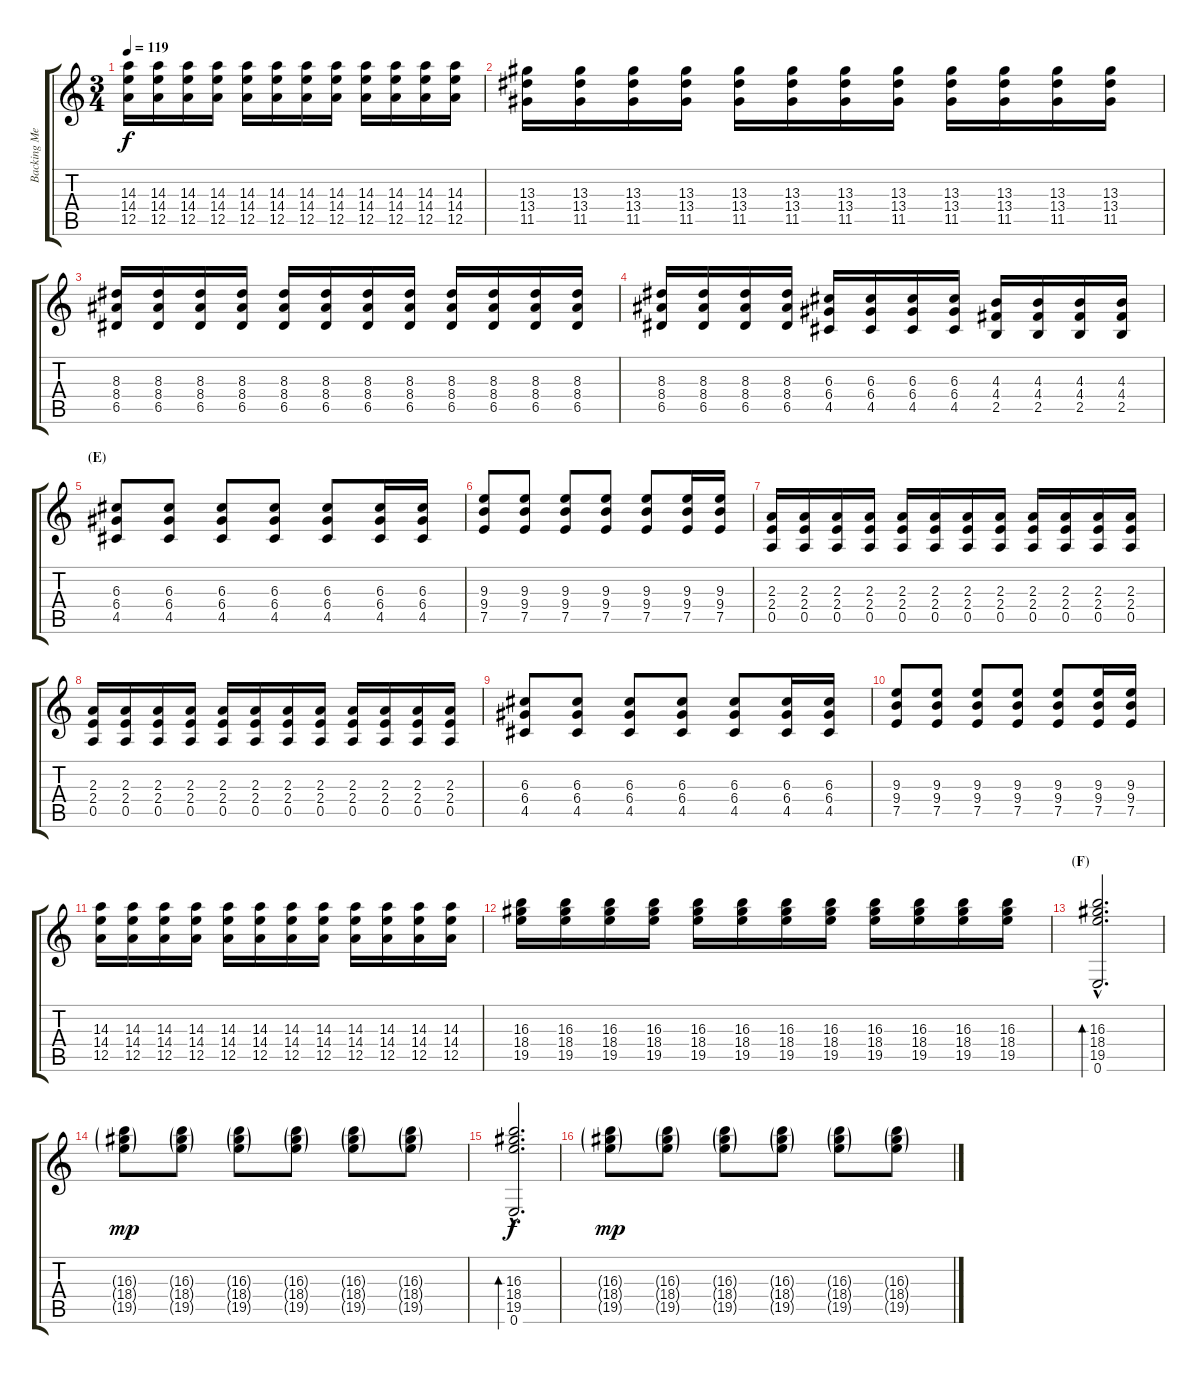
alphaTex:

\track ("Backing Melody" "Backing Me") {instrument electricguitarjazz}
\staff {score tabs}
\tuning (E4 B3 G3 D3 A2 E2) {hide}
\ts (3 4)
\tempo 119
\clef g2
\ks c
(14.3 14.4 12.5).16{dy f} (14.3 14.4 12.5).16 (14.3 14.4 12.5).16 (14.3 14.4 12.5).16 (14.3 14.4 12.5).16 (14.3 14.4 12.5).16 (14.3 14.4 12.5).16 (14.3 14.4 12.5).16 (14.3 14.4 12.5).16 (14.3 14.4 12.5).16 (14.3 14.4 12.5).16 (14.3 14.4 12.5).16 |
(13.3 13.4 11.5).16 (13.3 13.4 11.5).16 (13.3 13.4 11.5).16 (13.3 13.4 11.5).16 (13.3 13.4 11.5).16 (13.3 13.4 11.5).16 (13.3 13.4 11.5).16 (13.3 13.4 11.5).16 (13.3 13.4 11.5).16 (13.3 13.4 11.5).16 (13.3 13.4 11.5).16 (13.3 13.4 11.5).16 |
(8.3 8.4 6.5).16 (8.3 8.4 6.5).16 (8.3 8.4 6.5).16 (8.3 8.4 6.5).16 (8.3 8.4 6.5).16 (8.3 8.4 6.5).16 (8.3 8.4 6.5).16 (8.3 8.4 6.5).16 (8.3 8.4 6.5).16 (8.3 8.4 6.5).16 (8.3 8.4 6.5).16 (8.3 8.4 6.5).16 |
(8.3 8.4 6.5).16 (8.3 8.4 6.5).16 (8.3 8.4 6.5).16 (8.3 8.4 6.5).16 (6.3 6.4 4.5).16 (6.3 6.4 4.5).16 (6.3 6.4 4.5).16 (6.3 6.4 4.5).16 (4.3 4.4 2.5).16 (4.3 4.4 2.5).16 (4.3 4.4 2.5).16 (4.3 4.4 2.5).16 |
\section ("" "(E)")
(6.3 6.4 4.5).8 (6.3 6.4 4.5).8 (6.3 6.4 4.5).8 (6.3 6.4 4.5).8 (6.3 6.4 4.5).8 (6.3 6.4 4.5).16 (6.3 6.4 4.5).16 |
(9.3 9.4 7.5).8 (9.3 9.4 7.5).8 (9.3 9.4 7.5).8 (9.3 9.4 7.5).8 (9.3 9.4 7.5).8 (9.3 9.4 7.5).16 (9.3 9.4 7.5).16 |
(2.3 2.4 0.5).16 (2.3 2.4 0.5).16 (2.3 2.4 0.5).16 (2.3 2.4 0.5).16 (2.3 2.4 0.5).16 (2.3 2.4 0.5).16 (2.3 2.4 0.5).16 (2.3 2.4 0.5).16 (2.3 2.4 0.5).16 (2.3 2.4 0.5).16 (2.3 2.4 0.5).16 (2.3 2.4 0.5).16 |
(2.3 2.4 0.5).16 (2.3 2.4 0.5).16 (2.3 2.4 0.5).16 (2.3 2.4 0.5).16 (2.3 2.4 0.5).16 (2.3 2.4 0.5).16 (2.3 2.4 0.5).16 (2.3 2.4 0.5).16 (2.3 2.4 0.5).16 (2.3 2.4 0.5).16 (2.3 2.4 0.5).16 (2.3 2.4 0.5).16 |
(6.3 6.4 4.5).8 (6.3 6.4 4.5).8 (6.3 6.4 4.5).8 (6.3 6.4 4.5).8 (6.3 6.4 4.5).8 (6.3 6.4 4.5).16 (6.3 6.4 4.5).16 |
(9.3 9.4 7.5).8 (9.3 9.4 7.5).8 (9.3 9.4 7.5).8 (9.3 9.4 7.5).8 (9.3 9.4 7.5).8 (9.3 9.4 7.5).16 (9.3 9.4 7.5).16 |
(14.3 14.4 12.5).16 (14.3 14.4 12.5).16 (14.3 14.4 12.5).16 (14.3 14.4 12.5).16 (14.3 14.4 12.5).16 (14.3 14.4 12.5).16 (14.3 14.4 12.5).16 (14.3 14.4 12.5).16 (14.3 14.4 12.5).16 (14.3 14.4 12.5).16 (14.3 14.4 12.5).16 (14.3 14.4 12.5).16 |
(16.3 18.4 19.5).16 (16.3 18.4 19.5).16 (16.3 18.4 19.5).16 (16.3 18.4 19.5).16 (16.3 18.4 19.5).16 (16.3 18.4 19.5).16 (16.3 18.4 19.5).16 (16.3 18.4 19.5).16 (16.3 18.4 19.5).16 (16.3 18.4 19.5).16 (16.3 18.4 19.5).16 (16.3 18.4 19.5).16 |
\section ("" "(F)")
(16.3{hac} 18.4{hac} 19.5{hac} 0.6).2{d bd 240} |
(16.3{g} 18.4{g} 19.5{g}).8{dy mp} (16.3{g} 18.4{g} 19.5{g}).8 (16.3{g} 18.4{g} 19.5{g}).8 (16.3{g} 18.4{g} 19.5{g}).8 (16.3{g} 18.4{g} 19.5{g}).8 (16.3{g} 18.4{g} 19.5{g}).8 |
(16.3{hac} 18.4{hac} 19.5{hac} 0.6).2{d bd 240 dy f} |
(16.3{g} 18.4{g} 19.5{g}).8{dy mp} (16.3{g} 18.4{g} 19.5{g}).8 (16.3{g} 18.4{g} 19.5{g}).8 (16.3{g} 18.4{g} 19.5{g}).8 (16.3{g} 18.4{g} 19.5{g}).8 (16.3{g} 18.4{g} 19.5{g}).8
